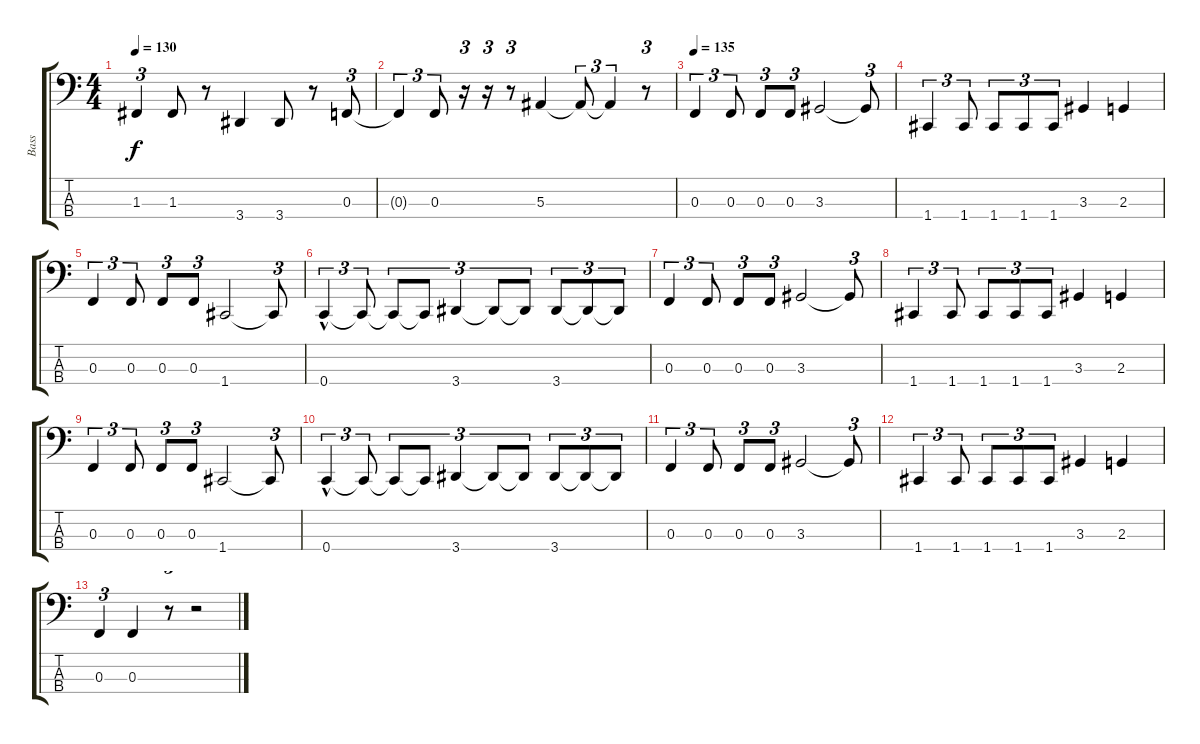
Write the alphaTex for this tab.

\track ("Bass" "Bass") {instrument electricbasspick}
\staff {score tabs}
\tuning (Eb2 Bb1 F1 C1) {hide}
\ts (4 4)
\tempo 130
\clef f4
\ks c
1.3.4{tu (3 2) dy f} 1.3.8 r.8 3.4.4 3.4.8 r.8 0.3.8{tu (3 2)} |
0.3{t}.4{tu (3 2)} 0.3.8{tu (3 2)} r.16{tu (3 2)} r.16{tu (3 2)} r.8{tu (3 2)} 5.3.4 5.3{t}.8{tu (3 2)} 5.3{t}.4{tu (3 2)} r.8{tu (3 2)} |
\tempo 135
0.3.4{tu (3 2)} 0.3.8{tu (3 2)} 0.3.8{tu (3 2)} 0.3.8{tu (3 2)} 3.3.2 3.3{t}.8{tu (3 2)} |
1.4.4{tu (3 2)} 1.4.8{tu (3 2)} 1.4.8{tu (3 2)} 1.4.8{tu (3 2)} 1.4.8{tu (3 2)} 3.3.4 2.3.4 |
0.3.4{tu (3 2)} 0.3.8{tu (3 2)} 0.3.8{tu (3 2)} 0.3.8{tu (3 2)} 1.4.2 1.4{t}.8{tu (3 2)} |
0.4{hac}.4{tu (3 2)} 0.4{t}.8{tu (3 2)} 0.4{t}.8{tu (3 2)} 0.4{t}.8{tu (3 2)} 3.4.4{tu (3 2)} 3.4{t}.8{tu (3 2)} 3.4{t}.8{tu (3 2)} 3.4.8{tu (3 2)} 3.4{t}.8{tu (3 2)} 3.4{t}.8{tu (3 2)} |
0.3.4{tu (3 2)} 0.3.8{tu (3 2)} 0.3.8{tu (3 2)} 0.3.8{tu (3 2)} 3.3.2 3.3{t}.8{tu (3 2)} |
1.4.4{tu (3 2)} 1.4.8{tu (3 2)} 1.4.8{tu (3 2)} 1.4.8{tu (3 2)} 1.4.8{tu (3 2)} 3.3.4 2.3.4 |
0.3.4{tu (3 2)} 0.3.8{tu (3 2)} 0.3.8{tu (3 2)} 0.3.8{tu (3 2)} 1.4.2 1.4{t}.8{tu (3 2)} |
0.4{hac}.4{tu (3 2)} 0.4{t}.8{tu (3 2)} 0.4{t}.8{tu (3 2)} 0.4{t}.8{tu (3 2)} 3.4.4{tu (3 2)} 3.4{t}.8{tu (3 2)} 3.4{t}.8{tu (3 2)} 3.4.8{tu (3 2)} 3.4{t}.8{tu (3 2)} 3.4{t}.8{tu (3 2)} |
0.3.4{tu (3 2)} 0.3.8{tu (3 2)} 0.3.8{tu (3 2)} 0.3.8{tu (3 2)} 3.3.2 3.3{t}.8{tu (3 2)} |
1.4.4{tu (3 2)} 1.4.8{tu (3 2)} 1.4.8{tu (3 2)} 1.4.8{tu (3 2)} 1.4.8{tu (3 2)} 3.3.4 2.3.4 |
0.3.4{tu (3 2)} 0.3.4 r.8{tu (3 2)} r.2
